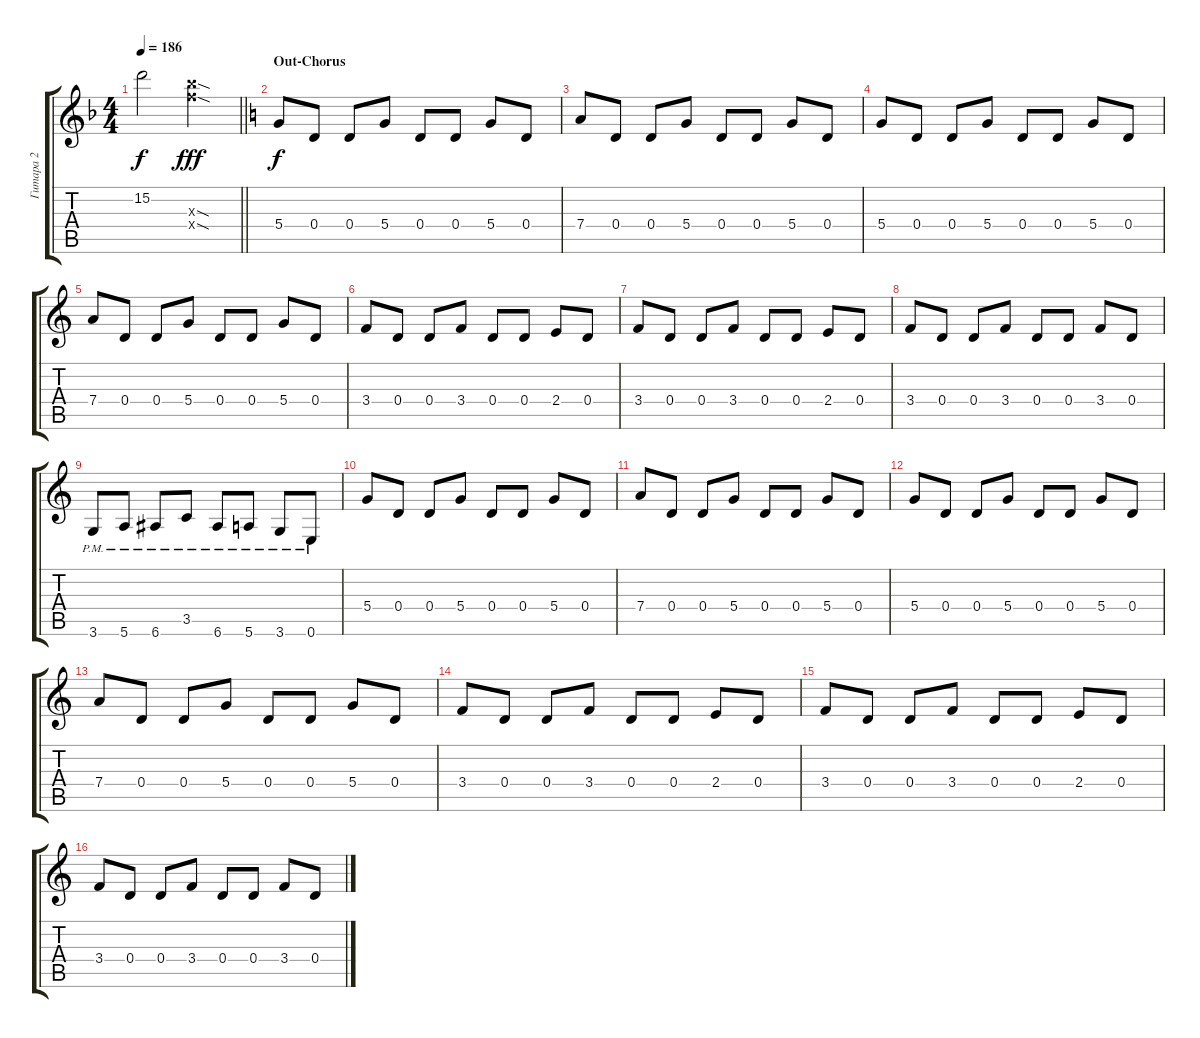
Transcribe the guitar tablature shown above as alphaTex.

\track ("Гитара 2" "Гитара 2") {instrument distortionguitar}
\staff {score tabs}
\tuning (E4 B3 G3 D3 A2 E2) {hide}
\ts (4 4)
\tempo 186
\clef g2
\barLineRight lightlight
\ks dminor
15.2{t}.2{dy f} (15.3{sod x} 15.4{sod x}).2{dy fff} |
\section ("" "Out-Chorus")
\ks aminor
5.4.8{dy f} 0.4.8 0.4.8 5.4.8 0.4.8 0.4.8 5.4.8 0.4.8 |
7.4.8 0.4.8 0.4.8 5.4.8 0.4.8 0.4.8 5.4.8 0.4.8 |
5.4.8 0.4.8 0.4.8 5.4.8 0.4.8 0.4.8 5.4.8 0.4.8 |
7.4.8 0.4.8 0.4.8 5.4.8 0.4.8 0.4.8 5.4.8 0.4.8 |
3.4.8 0.4.8 0.4.8 3.4.8 0.4.8 0.4.8 2.4.8 0.4.8 |
3.4.8 0.4.8 0.4.8 3.4.8 0.4.8 0.4.8 2.4.8 0.4.8 |
3.4.8 0.4.8 0.4.8 3.4.8 0.4.8 0.4.8 3.4.8 0.4.8 |
3.6{pm}.8 5.6{pm}.8 6.6{pm}.8 3.5{pm}.8 6.6{pm}.8 5.6{pm}.8 3.6{pm}.8 0.6{pm}.8 |
5.4.8 0.4.8 0.4.8 5.4.8 0.4.8 0.4.8 5.4.8 0.4.8 |
7.4.8 0.4.8 0.4.8 5.4.8 0.4.8 0.4.8 5.4.8 0.4.8 |
5.4.8 0.4.8 0.4.8 5.4.8 0.4.8 0.4.8 5.4.8 0.4.8 |
7.4.8 0.4.8 0.4.8 5.4.8 0.4.8 0.4.8 5.4.8 0.4.8 |
3.4.8 0.4.8 0.4.8 3.4.8 0.4.8 0.4.8 2.4.8 0.4.8 |
3.4.8 0.4.8 0.4.8 3.4.8 0.4.8 0.4.8 2.4.8 0.4.8 |
3.4.8 0.4.8 0.4.8 3.4.8 0.4.8 0.4.8 3.4.8 0.4.8
